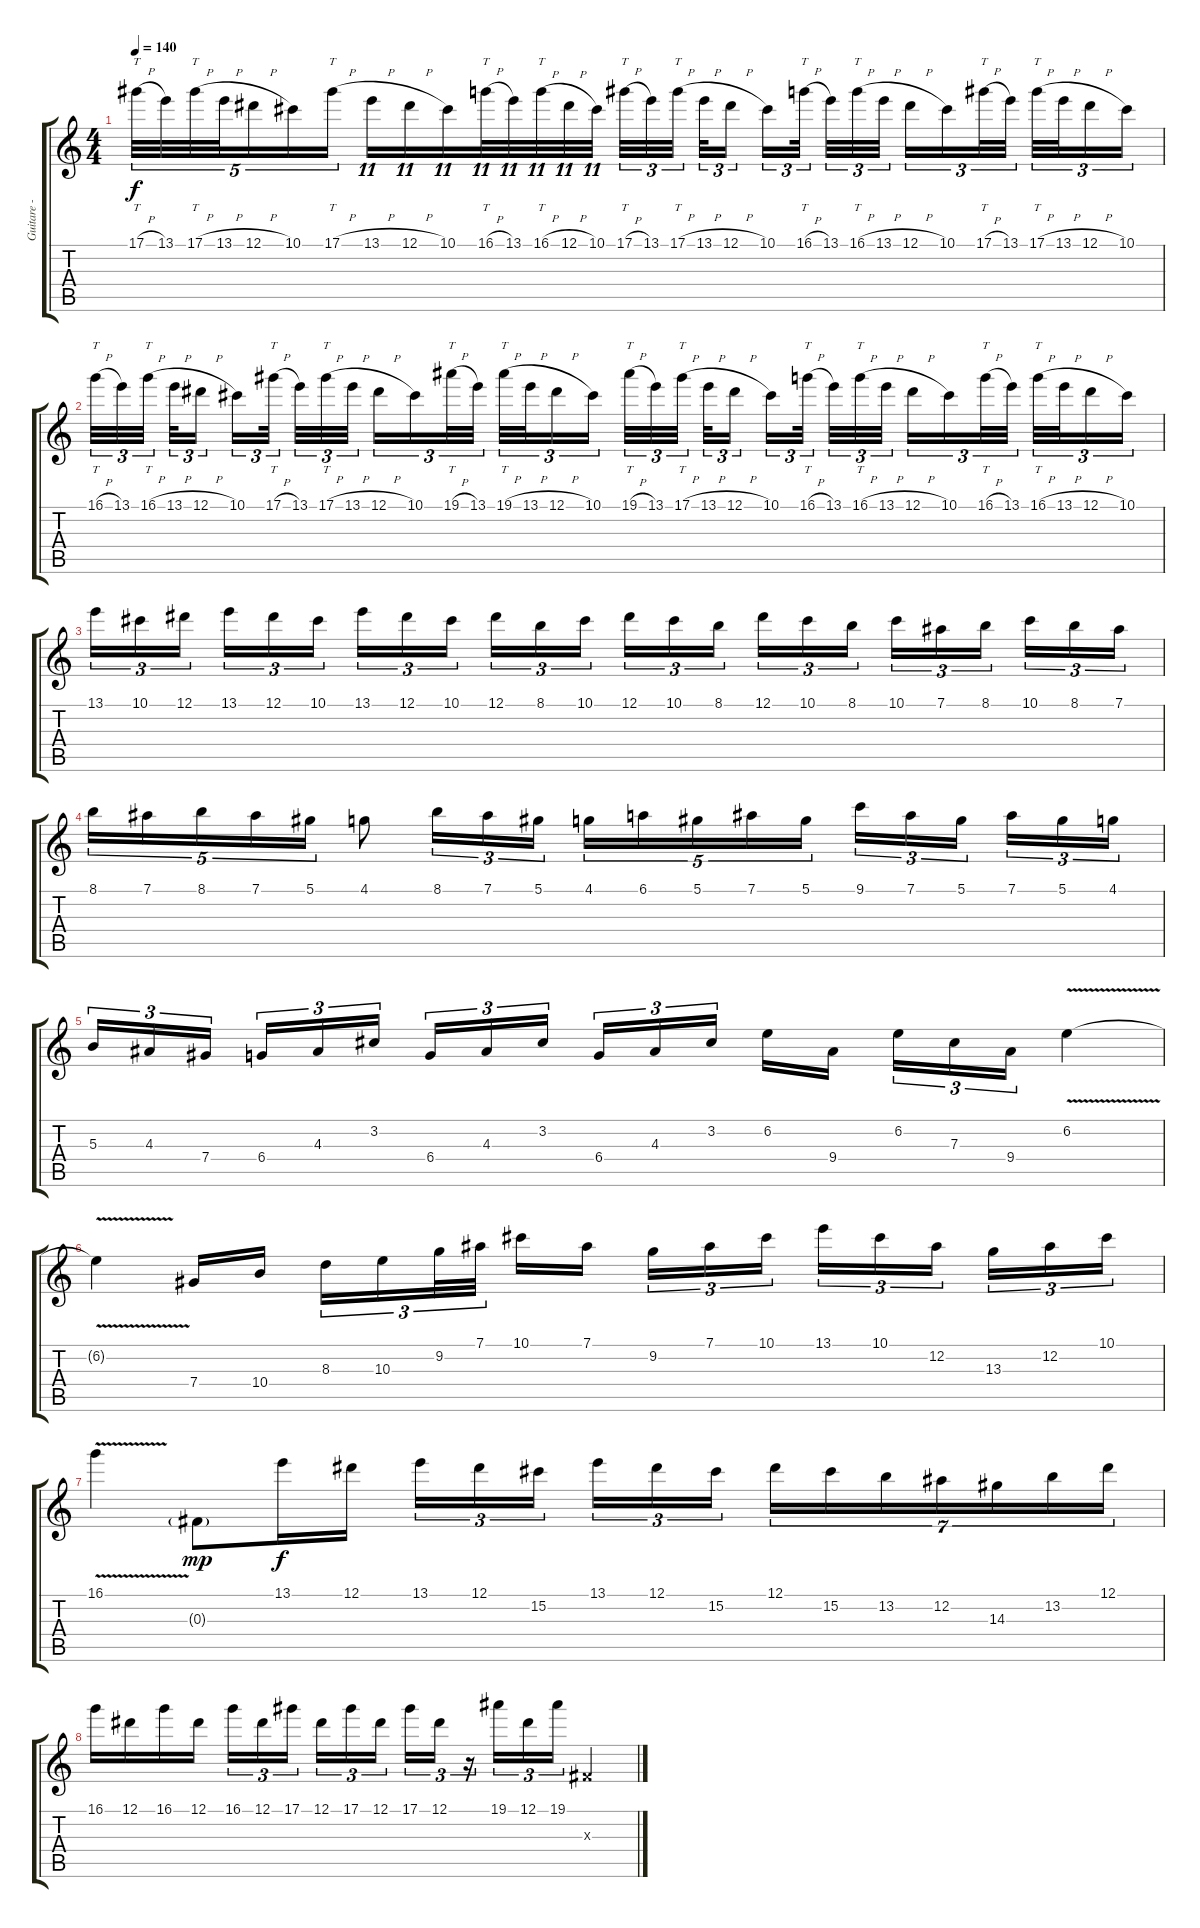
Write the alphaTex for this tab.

\track ("Guitare - Yngwie Malmsteen" "Guitare - ") {instrument overdrivenguitar}
\staff {score tabs}
\tuning (Eb4 Bb3 Gb3 Db3 Ab2 Eb2) {hide}
\ts (4 4)
\tempo 140
\clef g2
\ks c
17.1{h}.32{tt tu (5 4) dy f} 13.1.32{tu (5 4)} 17.1{h}.32{tt tu (5 4)} 13.1{h}.32{tu (5 4)} 12.1{h}.16{tu (5 4)} 10.1.16{tu (5 4)} 17.1{h}.16{tt tu (5 4)} 13.1{h}.16{tu (11 8)} 12.1{h}.16{tu (11 8)} 10.1.16{tu (11 8)} 16.1{h}.32{tt tu (11 8)} 13.1.32{tu (11 8)} 16.1{h}.32{tt tu (11 8)} 12.1{h}.32{tu (11 8)} 10.1.32{tu (11 8)} 17.1{h}.32{tt tu (3 2)} 13.1.32{tu (3 2)} 17.1{h}.32{tt tu (3 2) beam splitsecondary} 13.1{h}.32{tu (3 2)} 12.1{h}.16{tu (3 2) beam splitsecondary} 10.1.16{tu (3 2)} 16.1{h}.32{tt tu (3 2) beam splitsecondary} 13.1.32{tu (3 2)} 16.1{h}.32{tt tu (3 2)} 13.1{h}.32{tu (3 2)} 12.1{h}.16{tu (3 2)} 10.1.16{tu (3 2)} 17.1{h}.32{tt tu (3 2)} 13.1.32{tu (3 2) beam splitsecondary} 17.1{h}.32{tt tu (3 2)} 13.1{h}.32{tu (3 2)} 12.1{h}.16{tu (3 2)} 10.1.16{tu (3 2)} |
16.1{h}.32{tt tu (3 2)} 13.1.32{tu (3 2)} 16.1{h}.32{tt tu (3 2) beam splitsecondary} 13.1{h}.32{tu (3 2)} 12.1{h}.16{tu (3 2) beam splitsecondary} 10.1.16{tu (3 2)} 17.1{h}.32{tt tu (3 2) beam splitsecondary} 13.1.32{tu (3 2)} 17.1{h}.32{tt tu (3 2)} 13.1{h}.32{tu (3 2)} 12.1{h}.16{tu (3 2)} 10.1.16{tu (3 2)} 19.1{h}.32{tt tu (3 2)} 13.1.32{tu (3 2) beam splitsecondary} 19.1{h}.32{tt tu (3 2)} 13.1{h}.32{tu (3 2)} 12.1{h}.16{tu (3 2)} 10.1.16{tu (3 2)} 19.1{h}.32{tt tu (3 2)} 13.1.32{tu (3 2)} 17.1{h}.32{tt tu (3 2) beam splitsecondary} 13.1{h}.32{tu (3 2)} 12.1{h}.16{tu (3 2) beam splitsecondary} 10.1.16{tu (3 2)} 16.1{h}.32{tt tu (3 2) beam splitsecondary} 13.1.32{tu (3 2)} 16.1{h}.32{tt tu (3 2)} 13.1{h}.32{tu (3 2)} 12.1{h}.16{tu (3 2)} 10.1.16{tu (3 2)} 16.1{h}.32{tt tu (3 2)} 13.1.32{tu (3 2) beam splitsecondary} 16.1{h}.32{tt tu (3 2)} 13.1{h}.32{tu (3 2)} 12.1{h}.16{tu (3 2)} 10.1.16{tu (3 2)} |
13.1.16{tu (3 2)} 10.1.16{tu (3 2)} 12.1.16{tu (3 2) beam splitsecondary} 13.1.16{tu (3 2)} 12.1.16{tu (3 2)} 10.1.16{tu (3 2)} 13.1.16{tu (3 2)} 12.1.16{tu (3 2)} 10.1.16{tu (3 2) beam splitsecondary} 12.1.16{tu (3 2)} 8.1.16{tu (3 2)} 10.1.16{tu (3 2)} 12.1.16{tu (3 2)} 10.1.16{tu (3 2)} 8.1.16{tu (3 2) beam splitsecondary} 12.1.16{tu (3 2)} 10.1.16{tu (3 2)} 8.1.16{tu (3 2)} 10.1.16{tu (3 2)} 7.1.16{tu (3 2)} 8.1.16{tu (3 2) beam splitsecondary} 10.1.16{tu (3 2)} 8.1.16{tu (3 2)} 7.1.16{tu (3 2)} |
8.1.16{tu (5 4)} 7.1.16{tu (5 4)} 8.1.16{tu (5 4)} 7.1.16{tu (5 4)} 5.1.16{tu (5 4)} 4.1.8 8.1.16{tu (3 2)} 7.1.16{tu (3 2)} 5.1.16{tu (3 2)} 4.1.16{tu (5 4)} 6.1.16{tu (5 4)} 5.1.16{tu (5 4)} 7.1.16{tu (5 4)} 5.1.16{tu (5 4)} 9.1.16{tu (3 2)} 7.1.16{tu (3 2)} 5.1.16{tu (3 2) beam splitsecondary} 7.1.16{tu (3 2)} 5.1.16{tu (3 2)} 4.1.16{tu (3 2)} |
5.3.16{tu (3 2)} 4.3.16{tu (3 2)} 7.4.16{tu (3 2) beam splitsecondary} 6.4.16{tu (3 2)} 4.3.16{tu (3 2)} 3.2.16{tu (3 2)} 6.4.16{tu (3 2)} 4.3.16{tu (3 2)} 3.2.16{tu (3 2) beam splitsecondary} 6.4.16{tu (3 2)} 4.3.16{tu (3 2)} 3.2.16{tu (3 2)} 6.2.16 9.4.16{beam splitsecondary} 6.2.16{tu (3 2)} 7.3.16{tu (3 2)} 9.4.16{tu (3 2)} 6.2{v}.4 |
6.2{t}.4 7.4.16 10.4.16{beam splitsecondary} 8.3.16{tu (3 2)} 10.3.16{tu (3 2)} 9.2.32{tu (3 2)} 7.1.32{tu (3 2)} 10.1.16 7.1.16{beam splitsecondary} 9.2.16{tu (3 2)} 7.1.16{tu (3 2)} 10.1.16{tu (3 2)} 13.1.16{tu (3 2)} 10.1.16{tu (3 2)} 12.2.16{tu (3 2) beam splitsecondary} 13.3.16{tu (3 2)} 12.2.16{tu (3 2)} 10.1.16{tu (3 2)} |
16.1{v}.4 0.3{g}.8{dy mp} 13.1.16{dy f} 12.1.16 13.1.16{tu (3 2)} 12.1.16{tu (3 2)} 15.2.16{tu (3 2) beam splitsecondary} 13.1.16{tu (3 2)} 12.1.16{tu (3 2)} 15.2.16{tu (3 2)} 12.1.16{tu (7 4)} 15.2.16{tu (7 4)} 13.2.16{tu (7 4)} 12.2.16{tu (7 4)} 14.3.16{tu (7 4)} 13.2.16{tu (7 4)} 12.1.16{tu (7 4)} |
16.1.16 12.1.16 16.1.16 12.1.16 16.1.16{tu (3 2)} 12.1.16{tu (3 2)} 17.1.16{tu (3 2) beam splitsecondary} 12.1.16{tu (3 2)} 17.1.16{tu (3 2)} 12.1.16{tu (3 2)} 17.1.16{tu (3 2)} 12.1.16{tu (3 2)} r.16{tu (3 2)} 19.1.16{tu (3 2)} 12.1.16{tu (3 2)} 19.1.16{tu (3 2)} 0.3{x}.4
